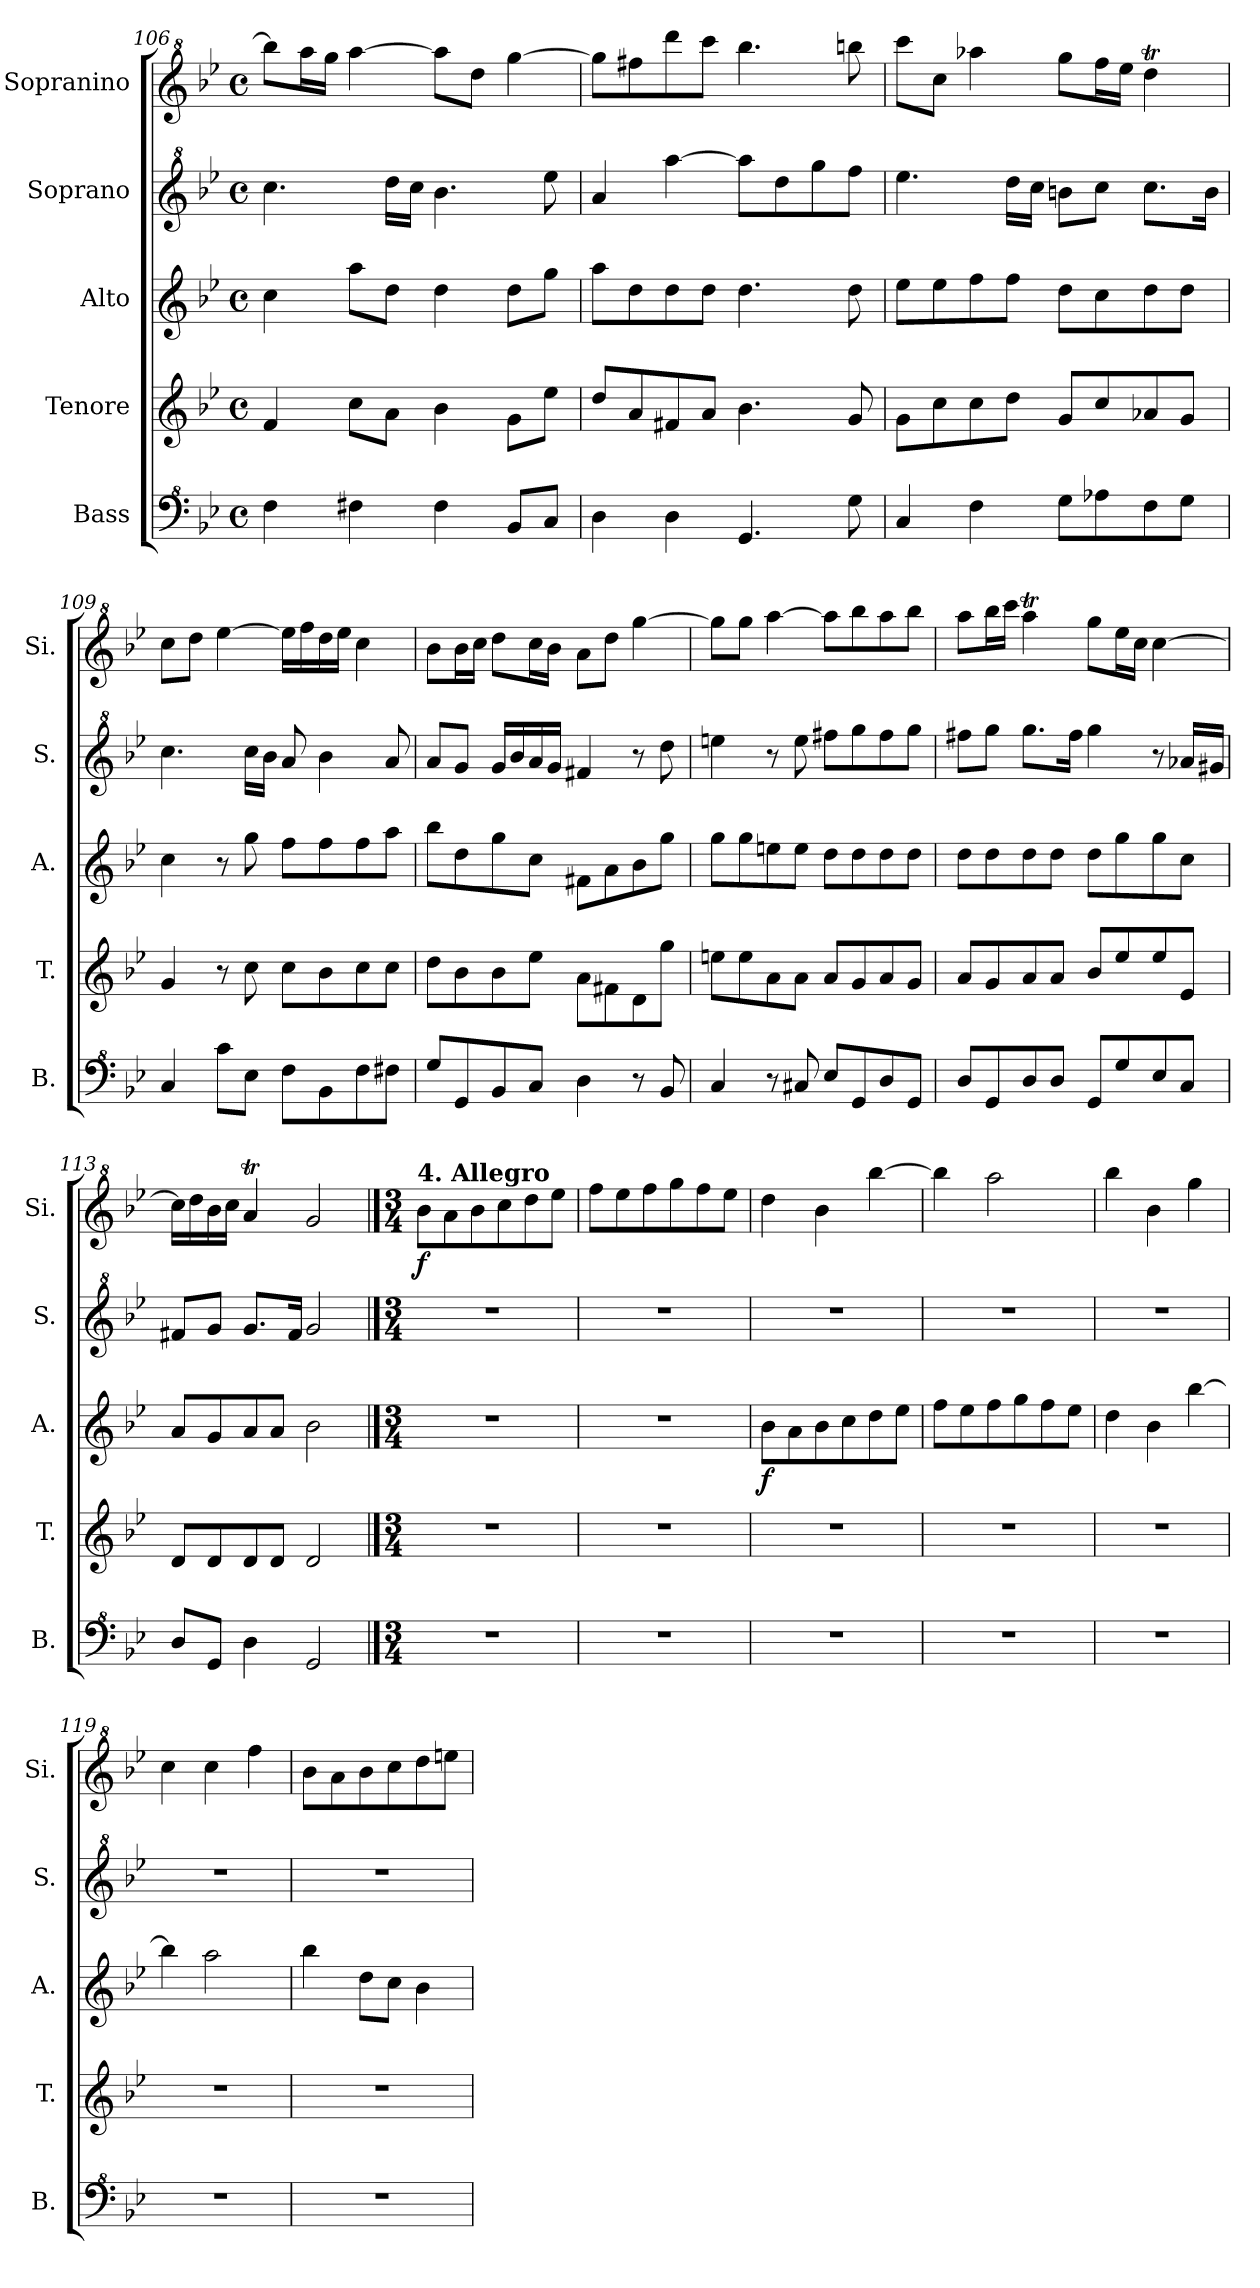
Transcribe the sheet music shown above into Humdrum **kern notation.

**kern	**kern	**kern	**dynam	**kern	**kern	**dynam
*part5	*part4	*part3	*part3	*part2	*part1	*part1
*staff5	*staff4	*staff3	*staff3	*staff2	*staff1	*staff1
*I"Bass	*I"Tenore	*I"Alto	*	*I"Soprano	*I"Sopranino	*
*I'B.	*I'T.	*I'A.	*	*I'S.	*I'Si.	*
*clefF^4	*clefG2	*clefG2	*	*clefG^2	*clefG^2	*
*k[b-e-]	*k[b-e-]	*k[b-e-]	*	*k[b-e-]	*k[b-e-]	*
*M4/4	*M4/4	*M4/4	*	*M4/4	*M4/4	*
*met(c)	*met(c)	*met(c)	*	*met(c)	*met(c)	*
=106	=106	=106	=106	=106	=106	=106
4f\	4f/	4cc\	.	4.ccc\	8bbb-\L]	.
.	.	.	.	.	16aaa\L	.
.	.	.	.	.	16ggg\JJ	.
4f#X\	8cc\L	8aa\L	.	.	[4aaa\	.
.	8a\J	8dd\J	.	16ddd\LL	.	.
.	.	.	.	16ccc\JJ	.	.
4f#\	4b-\	4dd\	.	4.bb-\	8aaa\L]	.
.	.	.	.	.	8ddd\J	.
8B-/L	8g\L	8dd\L	.	.	[4ggg\	.
8c/J	8ee-\J	8gg\J	.	8eee-\	.	.
=107	=107	=107	=107	=107	=107	=107
4d\	8dd/L	8aa\L	.	4aa/	8ggg\L]	.
.	8a/	8dd\	.	.	8fff#X\	.
4d\	8f#X/	8dd\	.	[4aaa\	8dddd\	.
.	8a/J	8dd\J	.	.	8cccc\J	.
4.G/	4.b-\	4.dd\	.	8aaa\L]	4.bbb-\	.
.	.	.	.	8ddd\	.	.
.	.	.	.	8ggg\	.	.
8g\	8g/	8dd\	.	8fff\J	8bbbn\	.
=108	=108	=108	=108	=108	=108	=108
4c/	8g\L	8ee-\L	.	4.eee-\	8cccc\L	.
.	8cc\	8ee-\	.	.	8ccc\J	.
4f\	8cc\	8ff\	.	.	4aaa-X\	.
.	8dd\J	8ff\J	.	16ddd\LL	.	.
.	.	.	.	16ccc\JJ	.	.
8g\L	8g/L	8dd\L	.	8bbn\L	8ggg\L	.
8a-X\	8cc/	8cc\	.	8ccc\J	16fff\L	.
.	.	.	.	.	16eee-\JJ	.
8f\	8a-X/	8dd\	.	8.ccc\L	4dddt\	.
8g\J	8g/J	8dd\J	.	.	.	.
.	.	.	.	16bb\Jk	.	.
!!LO:LB:g=z
=109	=109	=109	=109	=109	=109	=109
4c/	4g/	4cc\	.	4.ccc\	8ccc\L	.
.	.	.	.	.	8ddd\J	.
8cc\L	8r	8r	.	.	[4eee-\	.
8e-\J	8cc\	8gg\	.	16ccc\LL	.	.
.	.	.	.	16bb-\JJ	.	.
8f\L	8cc\L	8ff\L	.	8aa/	16eee-\LL]	.
.	.	.	.	.	16fff\	.
8B-\	8b-\	8ff\	.	4bb-\	16ddd\	.
.	.	.	.	.	16eee-\JJ	.
8f\	8cc\	8ff\	.	.	4ccc\	.
8f#X\J	8cc\J	8aa\J	.	8aa/	.	.
=110	=110	=110	=110	=110	=110	=110
8g/L	8dd\L	8bb-\L	.	8aa/L	8bb-\L	.
8G/	8b-\	8dd\	.	8gg/J	16bb-\L	.
.	.	.	.	.	16ccc\JJ	.
8B-/	8b-\	8gg\	.	16gg/LL	8ddd\L	.
.	.	.	.	16bb-/	.	.
8c/J	8ee-\J	8cc\J	.	16aa/	16ccc\L	.
.	.	.	.	16gg/JJ	16bb-\JJ	.
4d\	8a\L	8f#X\L	.	4ff#X/	8aa\L	.
.	8f#X\	8a\	.	.	8ddd\J	.
8r	8d\	8b-\	.	8r	[4ggg\	.
8B-/	8gg\J	8gg\J	.	8ddd\	.	.
=111	=111	=111	=111	=111	=111	=111
4c/	8een\L	8gg\L	.	4eeen\	8ggg\L]	.
.	8ee\	8gg\	.	.	8ggg\J	.
8r	8a\	8een\	.	8r	[4aaa\	.
8c#X/	8a\J	8ee\J	.	8eee\	.	.
8e-/L	8a/L	8dd\L	.	8fff#X\L	8aaa\L]	.
8G/	8g/	8dd\	.	8ggg\	8bbb-\	.
8d/	8a/	8dd\	.	8fff#\	8aaa\	.
8G/J	8g/J	8dd\J	.	8ggg\J	8bbb-\J	.
=112	=112	=112	=112	=112	=112	=112
8d/L	8a/L	8dd\L	.	8fff#X\L	8aaa\L	.
8G/	8g/	8dd\	.	8ggg\J	16bbb-\L	.
.	.	.	.	.	16cccc\JJ	.
8d/	8a/	8dd\	.	8.ggg\L	4aaat\	.
8d/J	8a/J	8dd\J	.	.	.	.
.	.	.	.	16fff#\Jk	.	.
8G/L	8b-/L	8dd\L	.	4ggg\	8ggg\L	.
8g/	8ee-/	8gg\	.	.	16eee-\L	.
.	.	.	.	.	16ccc\JJ	.
8e-/	8ee-/	8gg\	.	8r	[4ccc\	.
8c/J	8e-/J	8cc\J	.	16aa-X/LL	.	.
.	.	.	.	16gg#X/JJ	.	.
=113	=113	=113	=113	=113	=113	=113
8d/L	8d/L	8a/L	.	8ff#X/L	16ccc\LL]	.
.	.	.	.	.	16ddd\	.
8G/J	8d/	8g/	.	8gg/J	16bb-\	.
.	.	.	.	.	16ccc\JJ	.
4d\	8d/	8a/	.	8.gg/L	4aat/	.
.	8d/J	8a/J	.	.	.	.
.	.	.	.	16ff#/Jk	.	.
2G/	2d/	2b-\	.	2gg/	2gg/	.
!!LO:LB:g=z
==114	==114	==114	==114	==114	==114	==114
*M3/4	*M3/4	*M3/4	*	*M3/4	*M3/4	*
*	*	*	*	*	*MM140	*
!	!	!	!	!	!LO:TX:a:B:t=4. Allegro	!
!	!	!	!	!	!	!LO:DY:b
2.r	2.r	2.r	.	2.r	8bb-\L	f
.	.	.	.	.	8aa\	.
.	.	.	.	.	8bb-\	.
.	.	.	.	.	8ccc\	.
.	.	.	.	.	8ddd\	.
.	.	.	.	.	8eee-\J	.
=115	=115	=115	=115	=115	=115	=115
2.r	2.r	2.r	.	2.r	8fff\L	.
.	.	.	.	.	8eee-\	.
.	.	.	.	.	8fff\	.
.	.	.	.	.	8ggg\	.
.	.	.	.	.	8fff\	.
.	.	.	.	.	8eee-\J	.
=116	=116	=116	=116	=116	=116	=116
!	!	!	!LO:DY:b	!	!	!
2.r	2.r	8b-\L	f	2.r	4ddd\	.
.	.	8a\	.	.	.	.
.	.	8b-\	.	.	4bb-\	.
.	.	8cc\	.	.	.	.
.	.	8dd\	.	.	[4bbb-\	.
.	.	8ee-\J	.	.	.	.
=117	=117	=117	=117	=117	=117	=117
2.r	2.r	8ff\L	.	2.r	4bbb-\]	.
.	.	8ee-\	.	.	.	.
.	.	8ff\	.	.	2aaa\	.
.	.	8gg\	.	.	.	.
.	.	8ff\	.	.	.	.
.	.	8ee-\J	.	.	.	.
=118	=118	=118	=118	=118	=118	=118
2.r	2.r	4dd\	.	2.r	4bbb-\	.
.	.	4b-\	.	.	4bb-\	.
.	.	[4bb-\	.	.	4ggg\	.
=119	=119	=119	=119	=119	=119	=119
2.r	2.r	4bb-\]	.	2.r	4ccc\	.
.	.	2aa\	.	.	4ccc\	.
.	.	.	.	.	4fff\	.
=120	=120	=120	=120	=120	=120	=120
2.r	2.r	4bb-\	.	2.r	8bb-\L	.
.	.	.	.	.	8aa\	.
.	.	8dd\L	.	.	8bb-\	.
.	.	8cc\J	.	.	8ccc\	.
.	.	4b-\	.	.	8ddd\	.
.	.	.	.	.	8eeen\J	.
=	=	=	=	=	=	=
*-	*-	*-	*-	*-	*-	*-
